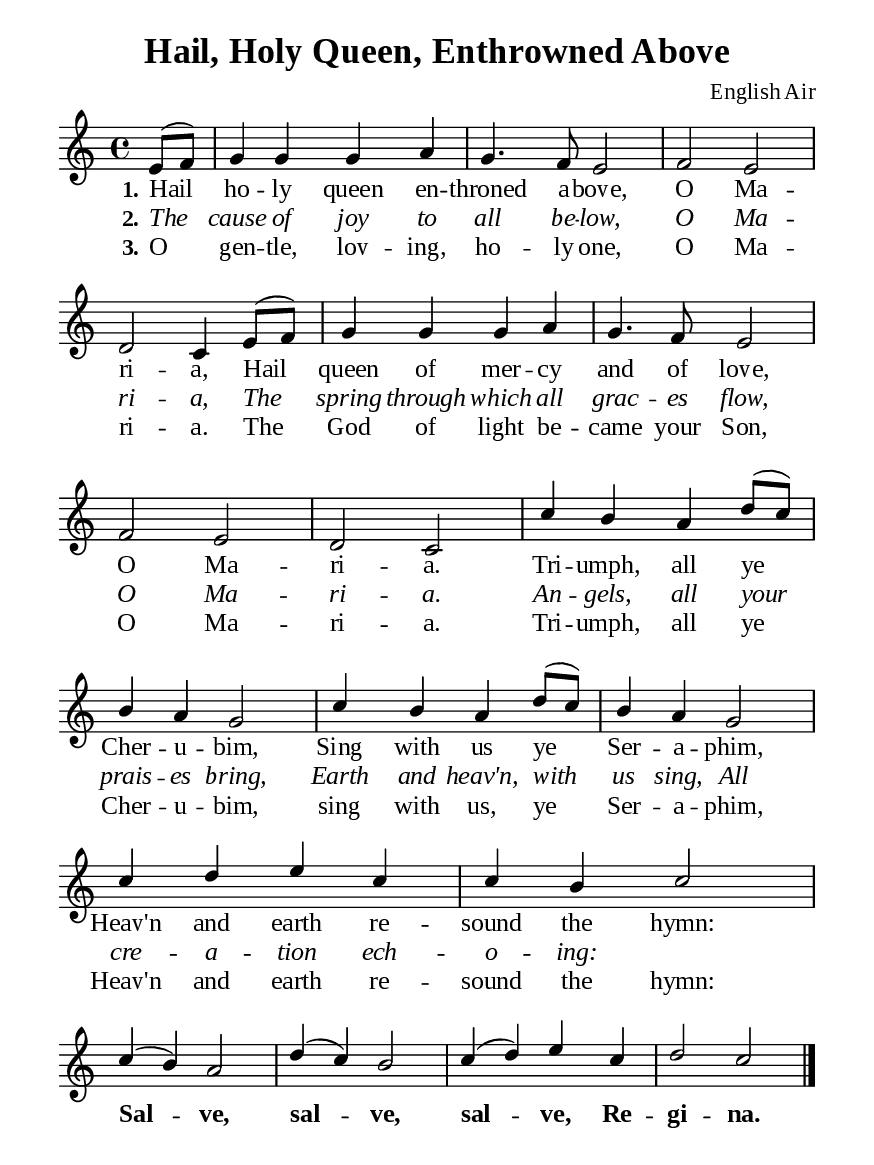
\version "2.18.2"

\header {
  title = "Hail, Holy Queen, Enthrowned Above"
  composer = "English Air"
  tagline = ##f
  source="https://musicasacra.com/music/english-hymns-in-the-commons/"
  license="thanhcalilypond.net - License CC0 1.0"
}

global= {
  \key c \major
  \time 4/4
  \override Score.BarNumber.break-visibility = ##(#f #f #f)
  \override Lyrics.LyricSpace.minimum-distance = #3.0
}

\paper {
  #(set-paper-size "a5")
  top-margin = 10\mm
  bottom-margin = 5\mm
  left-margin = 10\mm
  right-margin = 10\mm
  indent = #0
  #(define fonts
	 (make-pango-font-tree "Liberation Serif"
	 		       "Liberation Serif"
			       "Liberation Serif"
			       (/ 20 20)))
  system-system-spacing = #'((basic-distance . 3) (padding . 3))
}

printItalic = \with {
  \override LyricText.font-shape = #'italic
}

printBold = {
  \override Lyrics.LyricText.font-series = #'bold
}

% Verse music
musicVerseSoprano = \relative c' {
  \partial 4 e8 (f) |
  g4 g g a |
  g4. f8 e2 |
  f e |
  d c4 e8 (f) |
  g4 g g a |
  g4. f8 e2 |
  f e |
  d c |
  c'4 b a d8 (c) |
  b4 a g2 |
  c4 b a d8 (c) |
  b4 a g2 |
  c4 d e c |
  c b c2 \break
  c4 (b) a2 |
  d4 (c) b2 |
  c4 (d) e c |
  d2 c \bar "|."
}

% Verse lyrics
verseOne = \lyricmode {
  \set stanza = #"1."
  Hail ho -- ly queen en -- throned a -- bove, O Ma -- ri -- a,
  Hail queen of mer -- cy and of love, O Ma -- ri -- a.
  Tri -- umph, all ye Cher -- u -- bim,
  Sing with us ye Ser -- a -- phim,
  Heav'n and earth re -- sound the hymn:
  
  \printBold
  Sal -- ve, sal -- ve, sal -- ve, Re -- gi -- na.
}

verseTwo = \lyricmode {
  \set stanza = #"2."
  The cause of joy to all be -- low, O Ma -- ri -- a,
  The spring through which all grac -- es flow, O Ma -- ri -- a.
  An -- gels, all your prais -- es bring,
  Earth and heav'n, with us sing,
  All cre -- a -- tion ech -- o -- ing:
}

verseThree = \lyricmode {
  \set stanza = #"3."
  O gen -- tle, lov -- ing, ho -- ly one, O Ma -- ri -- a.
  The God of light be -- came your Son, O Ma -- ri -- a.
  Tri -- umph, all ye Cher -- u -- bim, sing with us, ye Ser -- a -- phim,
  Heav'n and earth re -- sound the hymn:
}

% Layout
\score {
    \new ChoirStaff <<
      \new Staff <<
        \clef "treble"
        \new Voice = "sopranos" { \global \stemUp \slurUp \musicVerseSoprano }
      >>
      \new Lyrics \lyricsto sopranos \verseOne
      \new Lyrics \printItalic \lyricsto sopranos \verseTwo
      \new Lyrics \lyricsto sopranos \verseThree
    >>
}
